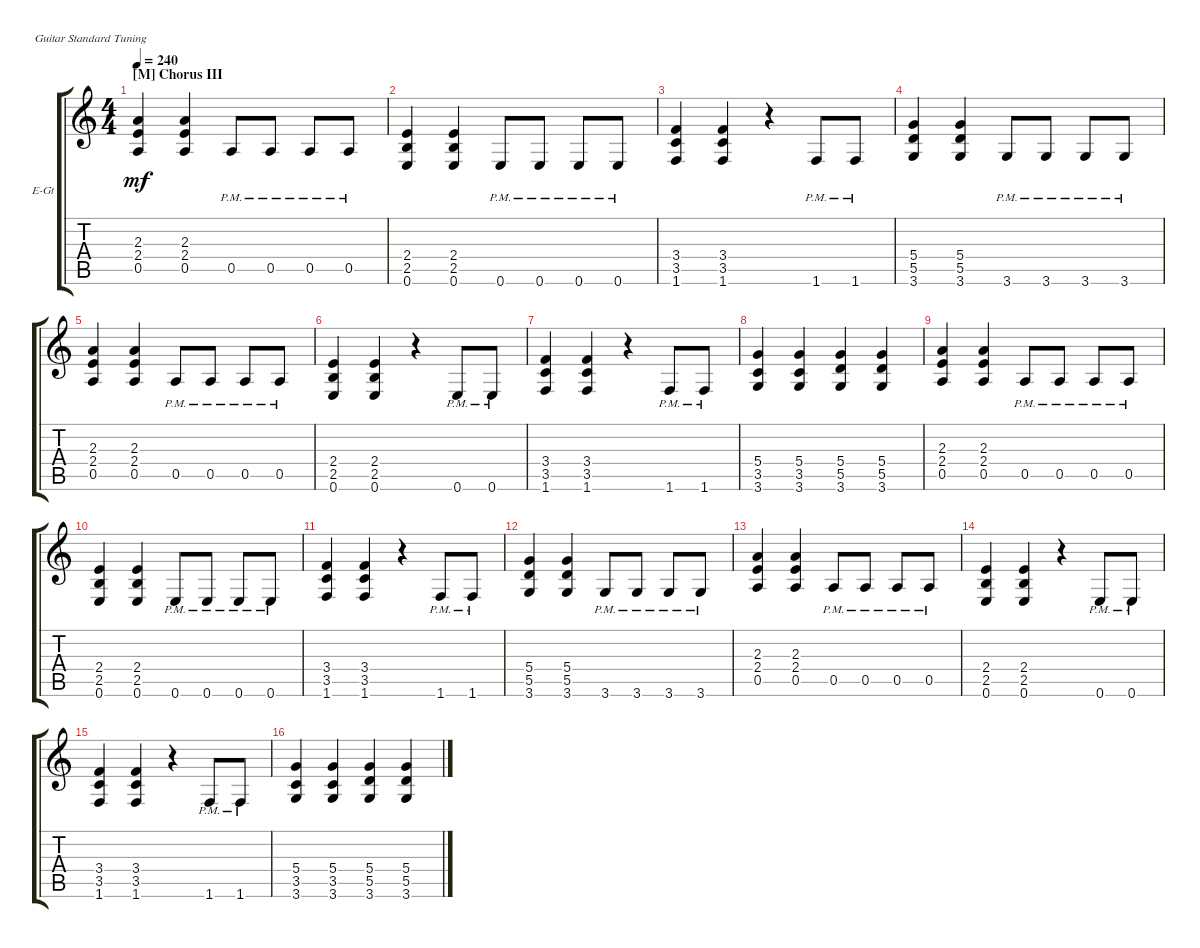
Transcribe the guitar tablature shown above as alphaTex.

\defaultSystemsLayout 4
\bracketExtendMode groupsimilarinstruments
\firstSystemTrackNameOrientation horizontal
\otherSystemsTrackNameOrientation horizontal
\track ("Rhythm Main" "E-Gt") {instrument distortionguitar}
\staff {score tabs}
\tuning (E4 B3 G3 D3 A2 E2)
\ts (4 4)
\section ("M" "Chorus III")
\tempo 240
\clef g2
\ks c
(0.5 2.4 2.3).4{dy mf} (0.5 2.4 2.3).4 0.5{pm}.8 0.5{pm}.8 0.5{pm}.8 0.5{pm}.8 |
(0.6 2.5 2.4).4 (0.6 2.5 2.4).4 0.6{pm}.8 0.6{pm}.8 0.6{pm}.8 0.6{pm}.8 |
(1.6 3.5 3.4).4 (1.6 3.5 3.4).4 r.4 1.6{pm}.8 1.6{pm}.8 |
(3.6 5.5 5.4).4 (3.6 5.5 5.4).4 3.6{pm}.8 3.6{pm}.8 3.6{pm}.8 3.6{pm}.8 |
(0.5 2.4 2.3).4 (0.5 2.4 2.3).4 0.5{pm}.8 0.5{pm}.8 0.5{pm}.8 0.5{pm}.8 |
(0.6 2.5 2.4).4 (0.6 2.5 2.4).4 r.4 0.6{pm}.8 0.6{pm}.8 |
(1.6 3.5 3.4).4 (1.6 3.5 3.4).4 r.4 1.6{pm}.8 1.6{pm}.8 |
(3.6 3.5 5.4).4 (3.6 3.5 5.4).4 (3.6 5.5 5.4).4 (3.6 5.5 5.4).4 |
(0.5 2.4 2.3).4 (0.5 2.4 2.3).4 0.5{pm}.8 0.5{pm}.8 0.5{pm}.8 0.5{pm}.8 |
(0.6 2.5 2.4).4 (0.6 2.5 2.4).4 0.6{pm}.8 0.6{pm}.8 0.6{pm}.8 0.6{pm}.8 |
(1.6 3.5 3.4).4 (1.6 3.5 3.4).4 r.4 1.6{pm}.8 1.6{pm}.8 |
(3.6 5.5 5.4).4 (3.6 5.5 5.4).4 3.6{pm}.8 3.6{pm}.8 3.6{pm}.8 3.6{pm}.8 |
(0.5 2.4 2.3).4 (0.5 2.4 2.3).4 0.5{pm}.8 0.5{pm}.8 0.5{pm}.8 0.5{pm}.8 |
(0.6 2.5 2.4).4 (0.6 2.5 2.4).4 r.4 0.6{pm}.8 0.6{pm}.8 |
(1.6 3.5 3.4).4 (1.6 3.5 3.4).4 r.4 1.6{pm}.8 1.6{pm}.8 |
(3.6 3.5 5.4).4 (3.6 3.5 5.4).4 (3.6 5.5 5.4).4 (3.6 5.5 5.4).4
